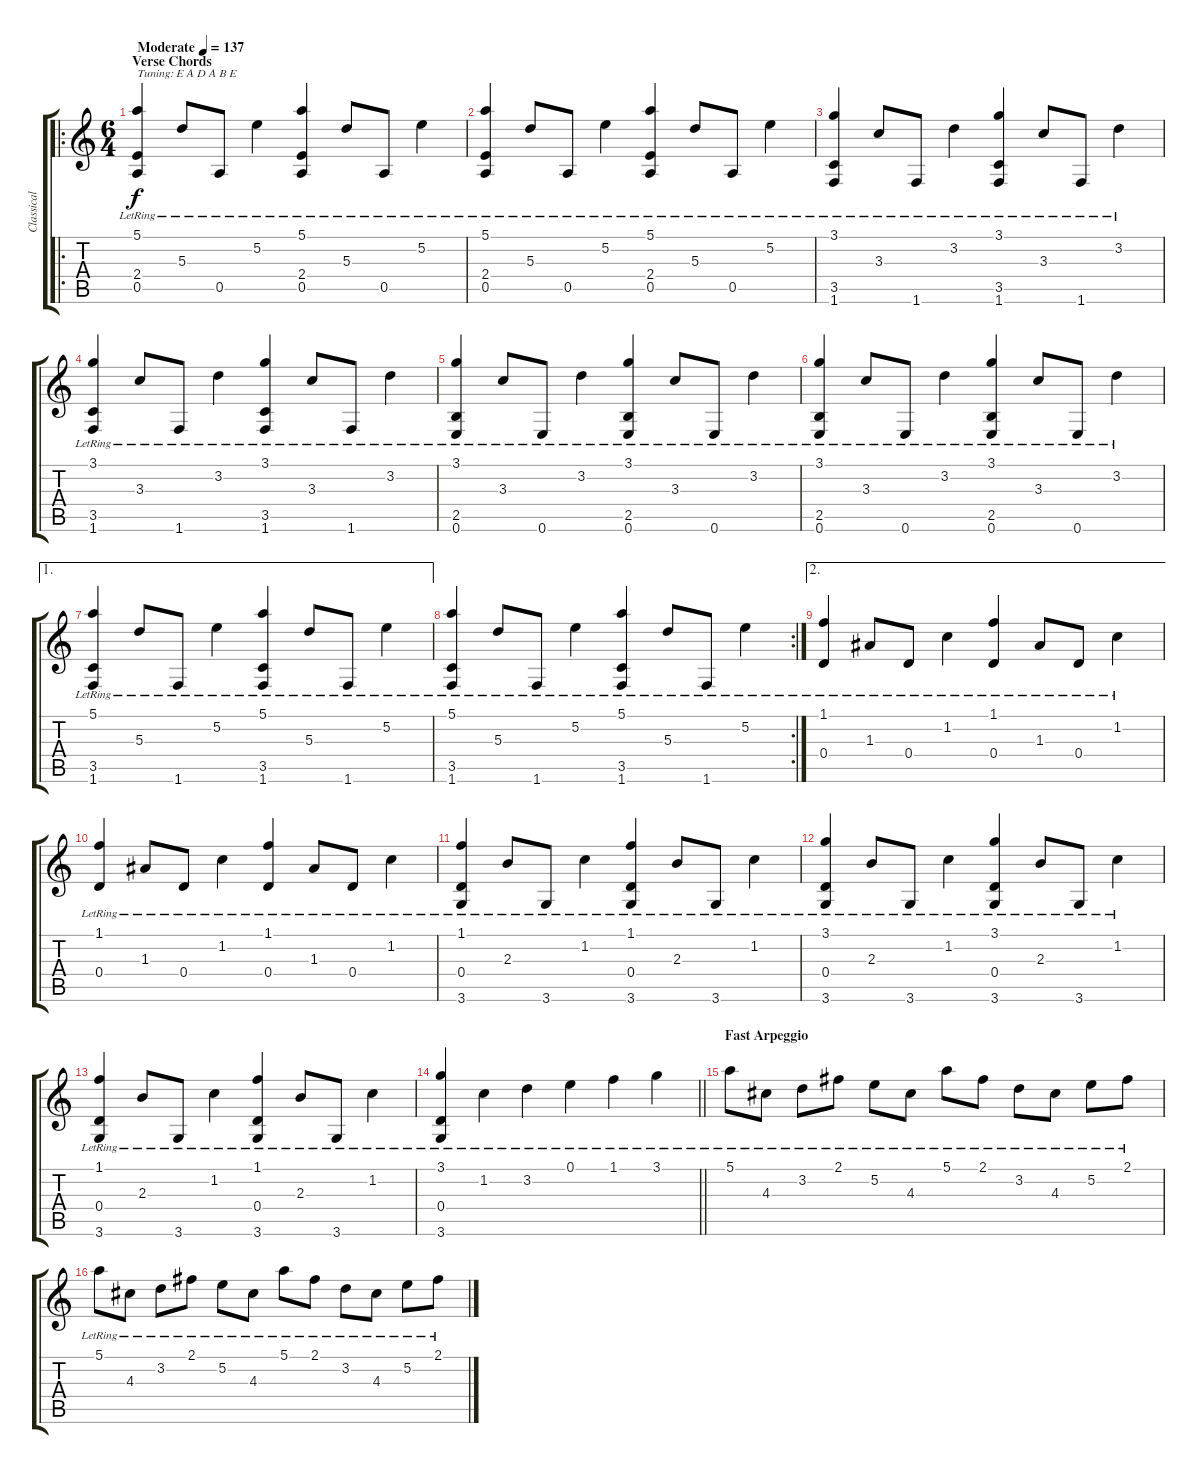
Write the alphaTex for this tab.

\track ("Classical Guitar" "Classical ") {instrument acousticguitarnylon}
\staff {score tabs}
\tuning (E4 B3 A3 D3 A2 E2) {hide}
\ro
\ts (6 4)
\section ("" "Verse Chords")
\tempo (137 "Moderate")
\clef g2
\ks c
(5.1{lr} 2.4{lr} 0.5{lr}).4{txt "Tuning: E A D A B E" dy f instrument acousticguitarnylon} 5.3{lr}.8 0.5{lr}.8 5.2{lr}.4 (5.1{lr} 2.4{lr} 0.5{lr}).4 5.3{lr}.8 0.5{lr}.8 5.2{lr}.4 |
(5.1{lr} 2.4{lr} 0.5{lr}).4 5.3{lr}.8 0.5{lr}.8 5.2{lr}.4 (5.1{lr} 2.4{lr} 0.5{lr}).4 5.3{lr}.8 0.5{lr}.8 5.2{lr}.4 |
(3.1{lr} 3.5{lr} 1.6{lr}).4 3.3{lr}.8 1.6{lr}.8 3.2{lr}.4 (3.1{lr} 3.5{lr} 1.6{lr}).4 3.3{lr}.8 1.6{lr}.8 3.2{lr}.4 |
(3.1{lr} 3.5{lr} 1.6{lr}).4 3.3{lr}.8 1.6{lr}.8 3.2{lr}.4 (3.1{lr} 3.5{lr} 1.6{lr}).4 3.3{lr}.8 1.6{lr}.8 3.2{lr}.4 |
(3.1{lr} 2.5{lr} 0.6{lr}).4 3.3{lr}.8 0.6{lr}.8 3.2{lr}.4 (3.1{lr} 2.5{lr} 0.6{lr}).4 3.3{lr}.8 0.6{lr}.8 3.2{lr}.4 |
(3.1{lr} 2.5{lr} 0.6{lr}).4 3.3{lr}.8 0.6{lr}.8 3.2{lr}.4 (3.1{lr} 2.5{lr} 0.6{lr}).4 3.3{lr}.8 0.6{lr}.8 3.2{lr}.4 |
\ae 1
(5.1{lr} 3.5{lr} 1.6{lr}).4 5.3{lr}.8 1.6{lr}.8 5.2{lr}.4 (5.1{lr} 3.5{lr} 1.6{lr}).4 5.3{lr}.8 1.6{lr}.8 5.2{lr}.4 |
\rc 2
(5.1{lr} 3.5{lr} 1.6{lr}).4 5.3{lr}.8 1.6{lr}.8 5.2{lr}.4 (5.1{lr} 3.5{lr} 1.6{lr}).4 5.3{lr}.8 1.6{lr}.8 5.2{lr}.4 |
\ae 2
(1.1{lr} 0.4{lr}).4 1.3{lr}.8 0.4{lr}.8 1.2{lr}.4 (1.1{lr} 0.4{lr}).4 1.3{lr}.8 0.4{lr}.8 1.2{lr}.4 |
(1.1{lr} 0.4{lr}).4 1.3{lr}.8 0.4{lr}.8 1.2{lr}.4 (1.1{lr} 0.4{lr}).4 1.3{lr}.8 0.4{lr}.8 1.2{lr}.4 |
(1.1{lr} 0.4{lr} 3.6{lr}).4 2.3{lr}.8 3.6{lr}.8 1.2{lr}.4 (1.1{lr} 0.4{lr} 3.6{lr}).4 2.3{lr}.8 3.6{lr}.8 1.2{lr}.4 |
(3.1{lr} 0.4{lr} 3.6{lr}).4 2.3{lr}.8 3.6{lr}.8 1.2{lr}.4 (3.1{lr} 0.4{lr} 3.6{lr}).4 2.3{lr}.8 3.6{lr}.8 1.2{lr}.4 |
(1.1{lr} 0.4{lr} 3.6{lr}).4 2.3{lr}.8 3.6{lr}.8 1.2{lr}.4 (1.1{lr} 0.4{lr} 3.6{lr}).4 2.3{lr}.8 3.6{lr}.8 1.2{lr}.4 |
\barLineRight lightlight
(3.1{lr} 0.4{lr} 3.6{lr}).4 1.2{lr}.4 3.2{lr}.4 0.1{lr}.4 1.1{lr}.4 3.1{lr}.4 |
\section ("" "Fast Arpeggio")
5.1{lr}.8 4.3{lr}.8 3.2{lr}.8 2.1{lr}.8 5.2{lr}.8 4.3{lr}.8 5.1{lr}.8 2.1{lr}.8 3.2{lr}.8 4.3{lr}.8 5.2{lr}.8 2.1{lr}.8 |
5.1{lr}.8 4.3{lr}.8 3.2{lr}.8 2.1{lr}.8 5.2{lr}.8 4.3{lr}.8 5.1{lr}.8 2.1{lr}.8 3.2{lr}.8 4.3{lr}.8 5.2{lr}.8 2.1{lr}.8
